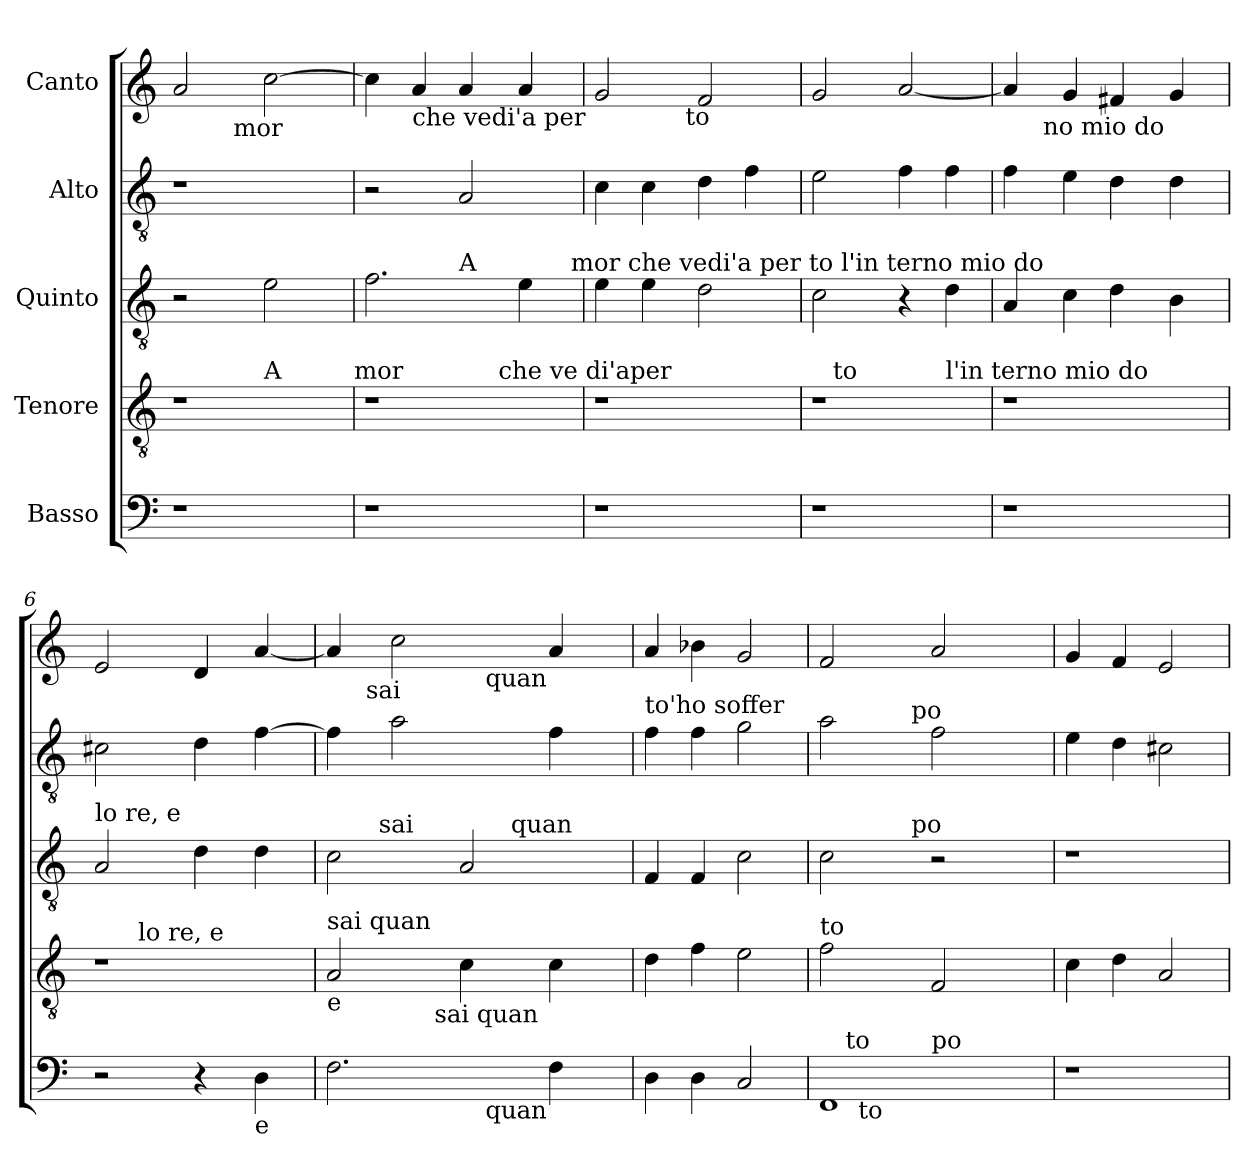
**kern	**kern	**kern	**kern	**kern
*part5	*part4	*part3	*part2	*part1
*staff5	*staff4	*staff3	*staff2	*staff1
*I"Basso	*I"Tenore	*I"Quinto	*I"Alto	*I"Canto
*clefF4	*clefGv2	*clefGv2	*clefGv2	*clefG2
*ITrd7c12	*	*	*	*
*k[]	*k[]	*k[]	*k[]	*k[]
*C:	*C:	*C:	*C:	*C:
=1	=1	=1	=1	=1
!	!	!	!	!LO:TX:b:t=A
*	*^	*	*	*^
1r	1r	2ryy	2r	1r	2a/	4.ryy
!	!	!	!	!	!	!LO:TX:b:t=mor
.	.	.	.	.	.	2ryy
!	!	!LO:TX:a:t=A	!	!	!	!
.	.	2ryy	2e\	.	[>2cc\	.
.	.	.	.	.	.	8ryy
!	!LO:TX:a:t=mor	!	!	!	!	!
*	*	*	*	*	*v	*v
=2	=2	=2	=2	=2	=2
*	*	*	*^	*	*
*	*	*	*	*^	*	*
1r	1r	2ryy	2.f\	2ryy	2ryy	2r	4cc\]
!	!	!	!	!	!	!	!LO:TX:b:t=che vedi'a per
.	.	.	.	.	.	.	4a/
!	!	!	!	!LO:TX:a:t=A	!	!	!
.	.	8.ryy	.	2ryy	4...ryy	2A/	4a/
!	!	!LO:TX:a:t=che ve di'aper	!	!	!	!	!
.	.	4ryy	.	.	.	.	.
.	.	.	4e\	.	.	.	4a/
.	.	16ryy	.	.	.	.	.
!	!	!	!	!	!LO:TX:a:t=mor che vedi'a per to l'in terno mio do	!	!
.	.	.	.	.	32ryy	.	.
*	*v	*v	*	*	*	*	*
*	*	*v	*v	*v	*	*
=3	=3	=3	=3	=3
*	*	*	*	*^
1r	1r	4e\	4c\	2g/	4...ryy
.	.	4e\	4c\	.	.
!	!	!	!	!	!LO:TX:b:t=to
.	.	.	.	.	2ryy
.	.	2d\	4d\	2f/	.
.	.	.	4f\	.	.
.	.	.	.	.	32ryy
=4	=4	=4	=4	=4	=4
!	!	!	!	!LO:TX:b:t=l'in ter	!
*	*^	*	*	*	*
*	*	*^	*	*	*v	*v
1r	1r	16ryy	2.ryy	2c\	2e\	2g/
!	!	!LO:TX:a:t=to	!	!	!	!
.	.	2...ryy	.	.	.	.
.	.	.	.	4r	4f\	[<2a/
!	!	!	!LO:TX:a:t=l'in terno mio do	!	!	!
.	.	.	4ryy	4d\	4f\	.
*	*v	*v	*v	*	*	*
=5	=5	=5	=5	=5
*	*	*	*	*^
1r	1r	4A/	4f\	4a/]	8.ryy
!	!	!	!	!	!LO:TX:b:t=no mio do
.	.	.	.	.	2ryy
.	.	4c\	4e\	4g/	.
.	.	4d\	4d\	4f#X/	.
.	.	.	.	.	4ryy
.	.	4B\	4d\	4g/	.
.	.	.	.	.	16ryy
=6	=6	=6	=6	=6	=6
!	!	!	!	!LO:TX:b:t=lo re, e	!
!	!	!LO:TX:a:t=lo re, e	!	!	!
*	*^	*	*	*v	*v
2r	1r	8ryy	2A/	2c#X\	2e/
.	.	32ryy	.	.	.
!	!	!LO:TX:a:t=lo re, e	!	!	!
.	.	2ryy	.	.	.
4r	.	.	4d\	4d\	4d/
.	.	4ryy	.	.	.
!LO:TX:b:t=e	!	!	!	!	!
4DD\	.	.	4d\	[>4f\	[<4a/
.	.	16.ryy	.	.	.
=7	=7	=7	=7	=7	=7
!	!LO:TX:a:t=sai quan	!	!	!	!
!	!LO:TX:b:t=e	!	!	!	!
!LO:TX:b:t=sai	!	!	!	!	!
*^	*	*	*^	*	*^
*	*	*	*	*	*^	*	*	*^
2.FF\	2ryy	2A/	4ryy	2c\	8..ryy	2ryy	4f\]	4a/]	8.ryy	2ryy
!	!	!	!	!	!	!	!	!	!LO:TX:b:t=sai	!
.	.	.	.	.	.	.	.	.	2ryy	.
!	!	!	!	!	!LO:TX:a:t=sai	!	!	!	!	!
.	.	.	.	.	2ryy	.	.	.	.	.
.	.	.	8ryy	.	.	.	2a\	2cc\	.	.
.	.	.	32ryy	.	.	.	.	.	.	.
!	!	!	!LO:TX:b:t=sai quan	!	!	!	!	!	!	!
.	.	.	2ryy	.	.	.	.	.	.	.
.	16.ryy	4c\	.	2A/	.	8ryy	.	.	.	16.ryy
!	!	!	!	!	!	!	!	!	!	!LO:TX:b:t=quan
!	!LO:TX:b:t=quan	!	!	!	!	!	!	!	!	!
.	4ryy	.	.	.	.	.	.	.	.	4ryy
.	.	.	.	.	.	32ryy	.	.	.	.
!	!	!	!	!	!	!LO:TX:a:t=quan	!	!	!	!
.	.	.	.	.	.	4ryy	.	.	.	.
.	.	.	.	.	.	.	.	.	4ryy	.
.	.	.	.	.	4ryy	.	.	.	.	.
4FF\	.	4c\	.	.	.	.	4f\	4a/	.	.
.	8ryy	.	.	.	.	.	.	.	.	8ryy
.	.	.	16.ryy	.	.	16.ryy	.	.	.	.
.	.	.	.	.	.	.	.	.	16ryy	.
.	32ryy	.	.	.	32ryy	.	.	.	.	32ryy
!!LO:LB:g=z
=8	=8	=8	=8	=8	=8	=8	=8	=8	=8	=8
!	!	!	!	!	!	!	!LO:TX:a:t=to'ho soffer	!	!	!
!	!	!	!	!LO:TX:a:t=to'ho soffer	!	!	!	!	!	!
!	!	!LO:TX:a:t=to'ho soffer	!	!	!	!	!	!	!	!
!LO:TX:b:t=to'ho soffer	!	!	!	!	!	!	!	!	!	!
!LO:TX:a:t=to'ho soffer	!	!	!	!	!	!	!	!	!	!
*v	*v	*	*	*v	*v	*v	*	*v	*v	*v
*	*v	*v	*	*	*
4DD\	4d\	4F/	4f\	4a/
4DD\	4f\	4F/	4f\	4b-X\
2CC/	2e\	2c\	2g\	2g/
=9	=9	=9	=9	=9
!	!	!	!LO:TX:a:t=to	!
!	!	!LO:TX:a:t=to	!	!
!	!LO:TX:a:t=to	!	!	!
*^	*	*^	*^	*
*	*^	*	*	*	*	*	*
*	*	*^	*	*	*	*	*	*
1FFF	16.ryy	8ryy	2ryy	2f\	2c\	4..ryy	2a\	4..ryy	2f/
!	!LO:TX:a:t=to	!	!	!	!	!	!	!	!
.	2ryy	.	.	.	.	.	.	.	.
!	!	!LO:TX:b:t=to	!	!	!	!	!	!	!
.	.	2..ryy	.	.	.	.	.	.	.
!	!	!	!	!	!	!	!	!LO:TX:a:t=po	!
!	!	!	!	!	!	!LO:TX:a:t=po	!	!	!
.	.	.	.	.	.	2ryy	.	2ryy	.
!	!	!	!LO:TX:a:t=po	!	!	!	!	!	!
.	.	.	2ryy	2F/	2r	.	2f\	.	2a/
.	4ryy	.	.	.	.	.	.	.	.
.	8ryy	.	.	.	.	.	.	.	.
.	.	.	.	.	.	16ryy	.	16ryy	.
.	32ryy	.	.	.	.	.	.	.	.
!	!	!	!	!	!	!	!LO:TX:a:t=scia che'l sol,	!	!
!	!	!	!	!	!LO:TX:a:t=scia che'l sol,	!	!	!	!
!LO:TX:a:t=scia che'l sol	!	!	!	!	!	!	!	!	!
*	*	*	*	*	*v	*v	*	*	*
*v	*v	*v	*v	*	*	*v	*v	*
=10	=10	=10	=10	=10
1r	4c\	1r	4e\	4g/
.	4d\	.	4d\	4f/
.	2A/	.	2c#X\	2e/
=	=	=	=	=
*-	*-	*-	*-	*-
